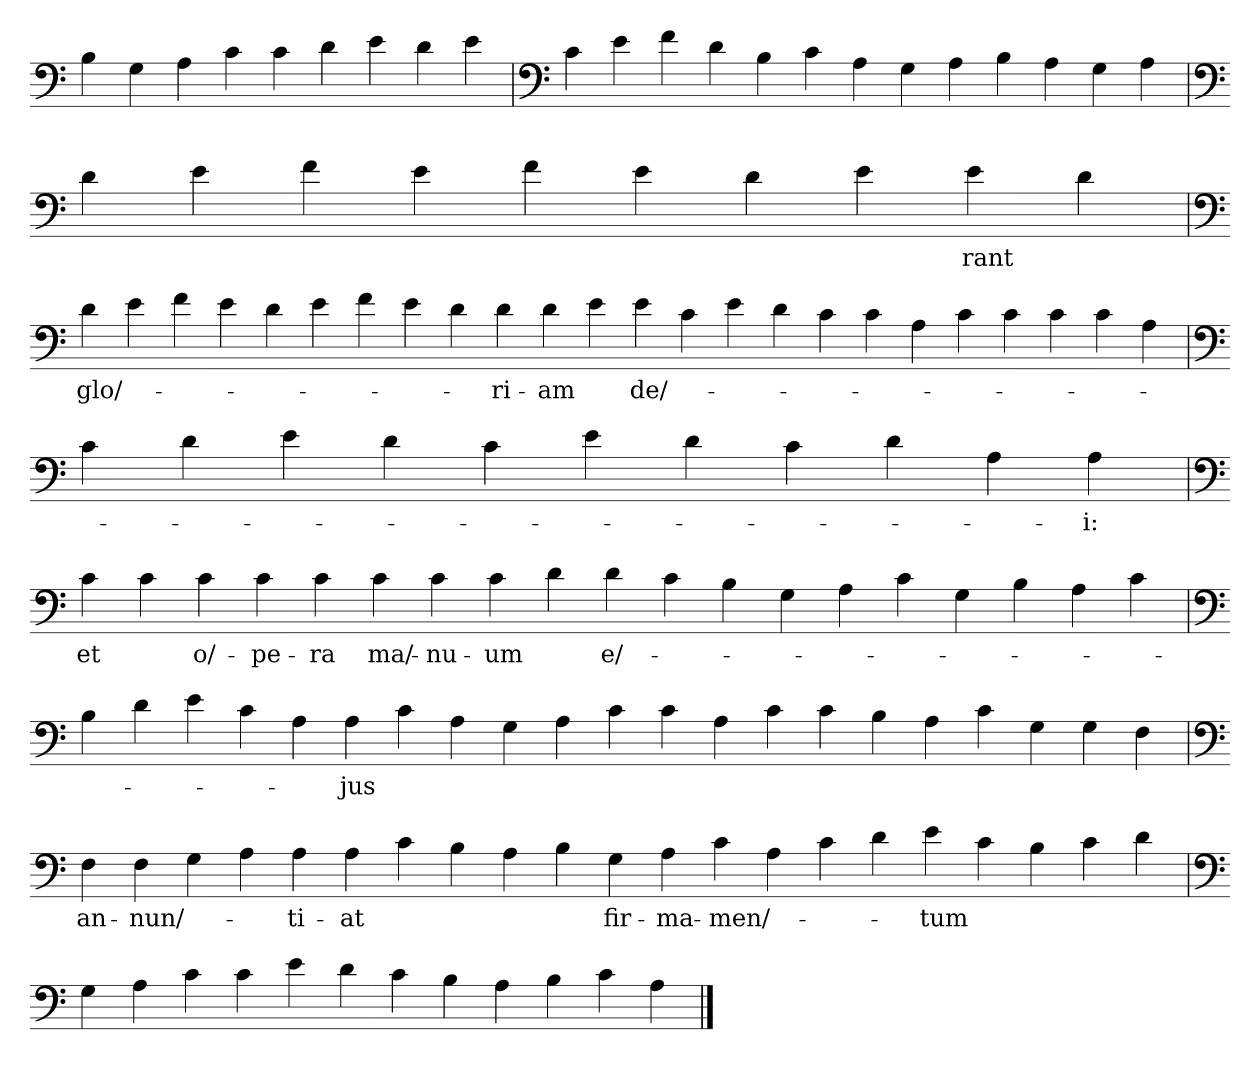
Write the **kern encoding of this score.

**kern	**text
*part1	*part1
*staff1	*staff1
*clefF4	*
=	=
4B	.
4G	.
4A	.
4c	.
4c	.
4d	.
4e	.
4d	.
4e	.
=`	=`
*clefF4	*
4c	.
4e	.
4f	.
4d	.
4B	.
4c	.
4A	.
4G	.
4A	.
4B	.
4A	.
4G	.
4A	.
=`	=`
*clefF4	*
4d	.
4e	.
4f	.
4e	.
4f	.
4e	.
4d	.
4e	.
4e	-rant
4d	.
='	='
*clefF4	*
4d	glo/-
4e	.
4f	.
4e	.
4d	.
4e	.
4f	.
4e	.
4d	.
4d	-ri-
4d	-am
4e	.
4e	de/-
4c	.
4e	.
4d	.
4c	.
4c	.
4A	.
4c	.
4c	.
4c	.
4c	.
4A	.
=`	=`
*clefF4	*
4c	.
4d	.
4e	.
4d	.
4c	.
4e	.
4d	.
4c	.
4d	.
4A	.
4A	-i:
='	='
*clefF4	*
4c	et
4c	.
4c	o/-
4c	-pe-
4c	-ra
4c	ma/-
4c	-nu-
4c	-um
4d	.
4d	e/-
4c	.
4B	.
4G	.
4A	.
4c	.
4G	.
4B	.
4A	.
4c	.
=`	=`
*clefF4	*
4B	.
4d	.
4e	.
4c	.
4A	.
4A	-jus
4c	.
4A	.
4G	.
4A	.
4c	.
4c	.
4A	.
4c	.
4c	.
4B	.
4A	.
4c	.
4G	.
4G	.
4F	.
='	='
*clefF4	*
4F	an-
4F	-nun/-
4G	.
4A	.
4A	-ti-
4A	-at
4c	.
4B	.
4A	.
4B	.
4G	fir-
4A	-ma-
4c	-men/-
4A	.
4c	.
4d	.
4e	-tum
4c	.
4B	.
4c	.
4d	.
=`	=`
*clefF4	*
4G	.
4A	.
4c	.
4c	.
4e	.
4d	.
4c	.
4B	.
4A	.
4B	.
4c	.
4A	.
==	==
*-	*-
